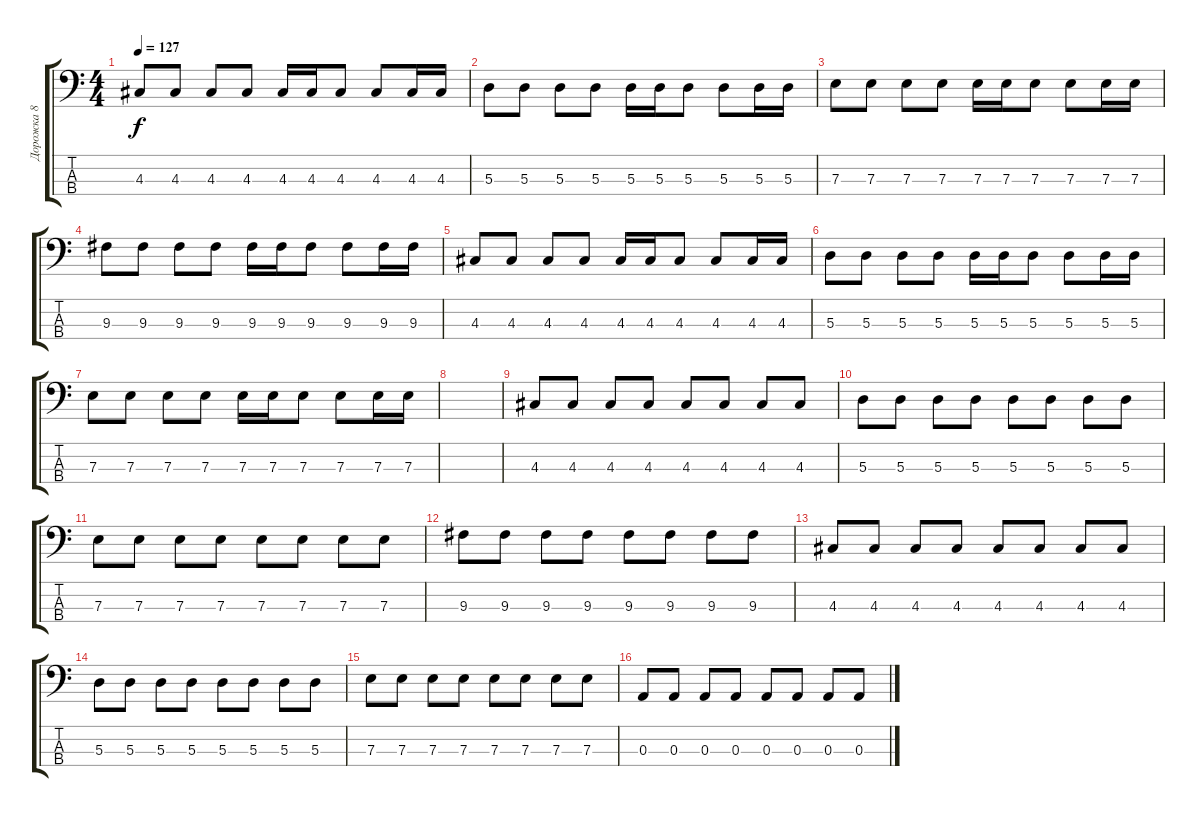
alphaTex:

\track ("Дорожка 8" "Дорожка 8") {instrument electricbassfinger}
\staff {score tabs}
\tuning (G2 D2 A1 E1) {hide}
\ts (4 4)
\tempo 127
\clef f4
\ks c
4.3.8{dy f} 4.3.8 4.3.8 4.3.8 4.3.16 4.3.16 4.3.8 4.3.8 4.3.16 4.3.16 |
5.3.8 5.3.8 5.3.8 5.3.8 5.3.16 5.3.16 5.3.8 5.3.8 5.3.16 5.3.16 |
7.3.8 7.3.8 7.3.8 7.3.8 7.3.16 7.3.16 7.3.8 7.3.8 7.3.16 7.3.16 |
9.3.8 9.3.8 9.3.8 9.3.8 9.3.16 9.3.16 9.3.8 9.3.8 9.3.16 9.3.16 |
4.3.8 4.3.8 4.3.8 4.3.8 4.3.16 4.3.16 4.3.8 4.3.8 4.3.16 4.3.16 |
5.3.8 5.3.8 5.3.8 5.3.8 5.3.16 5.3.16 5.3.8 5.3.8 5.3.16 5.3.16 |
7.3.8 7.3.8 7.3.8 7.3.8 7.3.16 7.3.16 7.3.8 7.3.8 7.3.16 7.3.16 |
|
4.3.8 4.3.8 4.3.8 4.3.8 4.3.8 4.3.8 4.3.8 4.3.8 |
5.3.8 5.3.8 5.3.8 5.3.8 5.3.8 5.3.8 5.3.8 5.3.8 |
7.3.8 7.3.8 7.3.8 7.3.8 7.3.8 7.3.8 7.3.8 7.3.8 |
9.3.8 9.3.8 9.3.8 9.3.8 9.3.8 9.3.8 9.3.8 9.3.8 |
4.3.8 4.3.8 4.3.8 4.3.8 4.3.8 4.3.8 4.3.8 4.3.8 |
5.3.8 5.3.8 5.3.8 5.3.8 5.3.8 5.3.8 5.3.8 5.3.8 |
7.3.8 7.3.8 7.3.8 7.3.8 7.3.8 7.3.8 7.3.8 7.3.8 |
0.3.8 0.3.8 0.3.8 0.3.8 0.3.8 0.3.8 0.3.8 0.3.8
